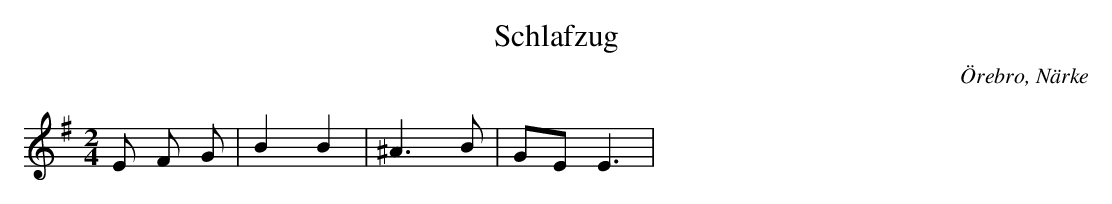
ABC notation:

X:1
T:Schlafzug
O:Örebro, Närke
M:2/4
L:1/8
K:Em
E F G | B2 B2 | ^A3B | GE E3 |
